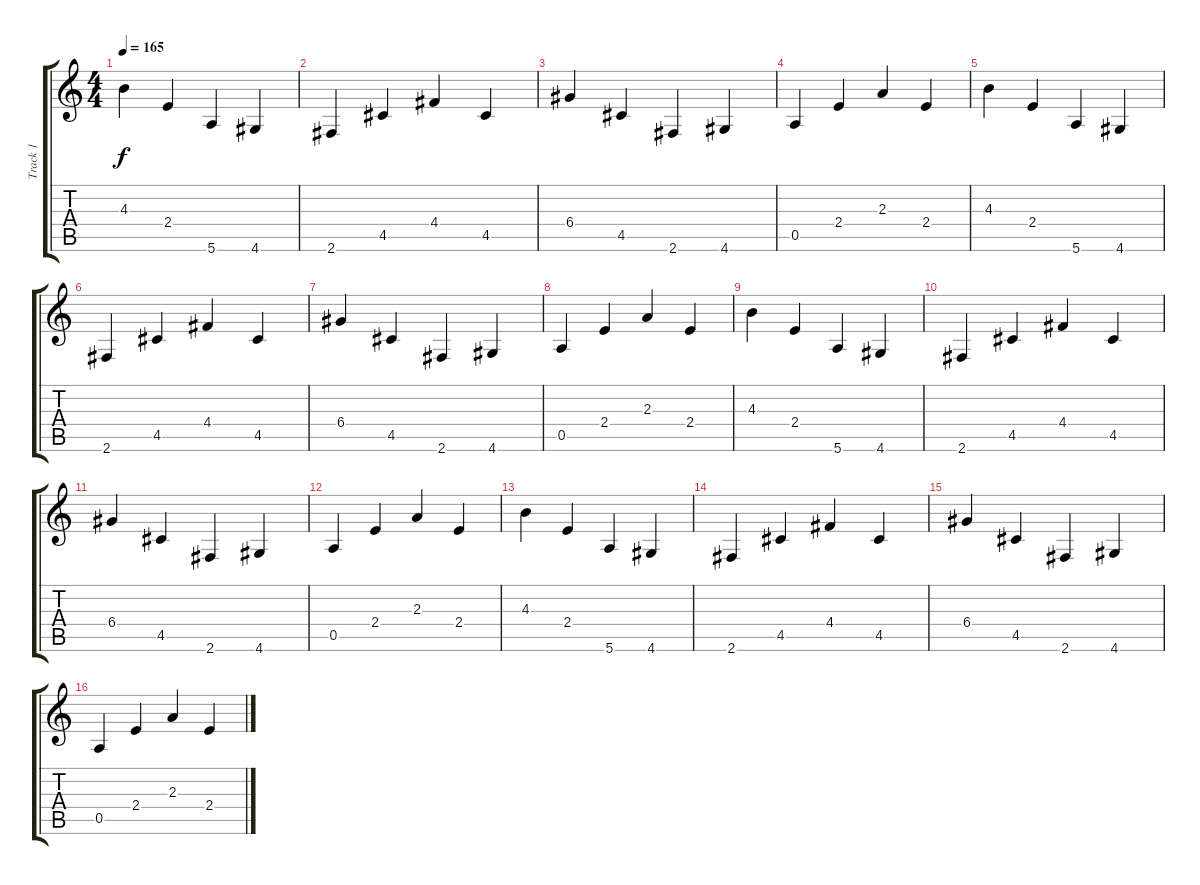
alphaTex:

\track ("Track 1" "Track 1") {instrument electricbassfinger}
\staff {score tabs}
\tuning (E4 B3 G3 D3 A2 E2) {hide}
\ts (4 4)
\tempo 165
\clef g2
\ks c
4.3.4{dy f} 2.4.4 5.6.4 4.6.4 |
2.6.4 4.5.4 4.4.4 4.5.4 |
6.4.4 4.5.4 2.6.4 4.6.4 |
0.5.4 2.4.4 2.3.4 2.4.4 |
4.3.4 2.4.4 5.6.4 4.6.4 |
2.6.4 4.5.4 4.4.4 4.5.4 |
6.4.4 4.5.4 2.6.4 4.6.4 |
0.5.4 2.4.4 2.3.4 2.4.4 |
4.3.4 2.4.4 5.6.4 4.6.4 |
2.6.4 4.5.4 4.4.4 4.5.4 |
6.4.4 4.5.4 2.6.4 4.6.4 |
0.5.4 2.4.4 2.3.4 2.4.4 |
4.3.4 2.4.4 5.6.4 4.6.4 |
2.6.4 4.5.4 4.4.4 4.5.4 |
6.4.4 4.5.4 2.6.4 4.6.4 |
0.5.4 2.4.4 2.3.4 2.4.4
